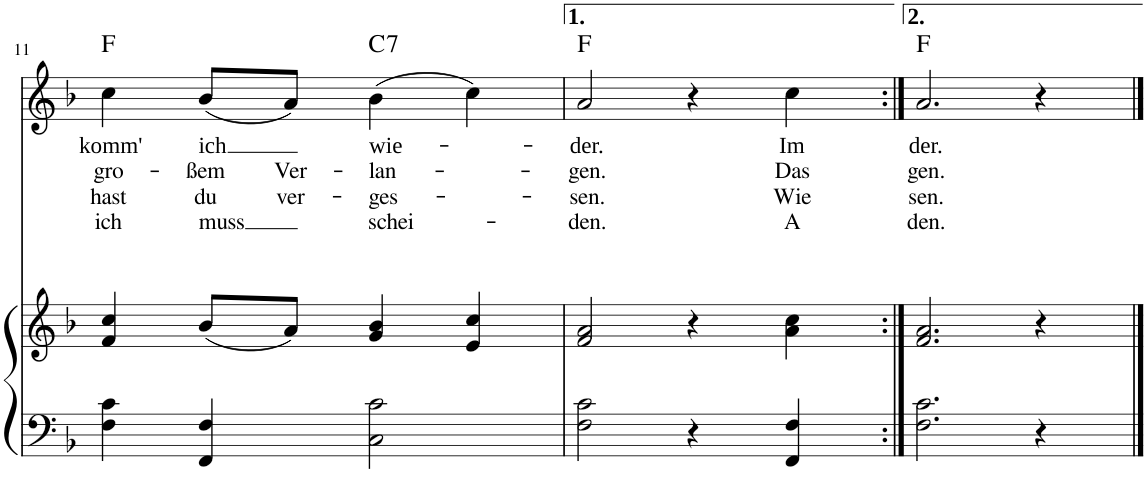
**kern	**kern	**kern	**text	**text	**text	**text	**harte
*part2	*part2	*part1	*part1	*part1	*part1	*part1	*part1
*staff3	*staff2	*staff1	*staff1	*staff1	*staff1	*staff1	*
*I"Piano	*	*I"Stimme	*	*	*	*	*
*I'Pno	*	*	*	*	*	*	*
!!LO:PB:g=z
*clefF4	*clefG2	*clefG2	*	*	*	*	*
*k[b-]	*k[b-]	*k[b-]	*	*	*	*	*
*M4/4	*M4/4	*M4/4	*	*	*	*	*
=11	=11	=11	=11	=11	=11	=11	=11
!	!	!	!LO:LY:b	!LO:LY:b	!LO:LY:b	!LO:LY:b	!
4F\ 4c\	4f/ 4cc/	4cc\	komm'	gro-	hast	ich	F:maj
!	!	!	!LO:LY:b	!LO:LY:b	!LO:LY:b	!LO:LY:b	!
4FF/ 4F/	(8b-/L	(8b-/L	ich	-ßem	du	muss	.
!	!	!	!	!LO:LY:b	!LO:LY:b	!	!
.	8a/J)	8a/J)	.	Ver-	ver-	.	.
!	!	!	!LO:LY:b	!LO:LY:b	!LO:LY:b	!LO:LY:b	!LO:H:kt=7
2C\ 2c\	4g/ 4b-/	(4b-\	-wie-	-lan-	-ges-	schei-	C:7
.	4e/ 4cc/	4cc\)	.	.	.	.	.
=12	=12	=12	=12	=12	=12	=12	=12
!	!	!	!LO:LY:b	!LO:LY:b	!LO:LY:b	!LO:LY:b	!
2F\ 2c\	2f/ 2a/	2a/	-der.	-gen.	-sen.	-den.	F:maj
4r	4r	4r	.	.	.	.	.
!	!	!	!LO:LY:b	!LO:LY:b	!LO:LY:b	!LO:LY:b	!
4FF/ 4F/	4a\ 4cc\	4cc\	Im	Das	Wie	A	.
=13:|!	=13:|!	=13:|!	=13:|!	=13:|!	=13:|!	=13:|!	=13:|!
!	!	!	!LO:LY:b	!LO:LY:b	!LO:LY:b	!LO:LY:b	!
2.F\ 2.c\	2.f/ 2.a/	2.a/	der.	gen.	sen.	den.	F:maj
4r	4r	4r	.	.	.	.	.
==	==	==	==	==	==	==	==
*-	*-	*-	*-	*-	*-	*-	*-
